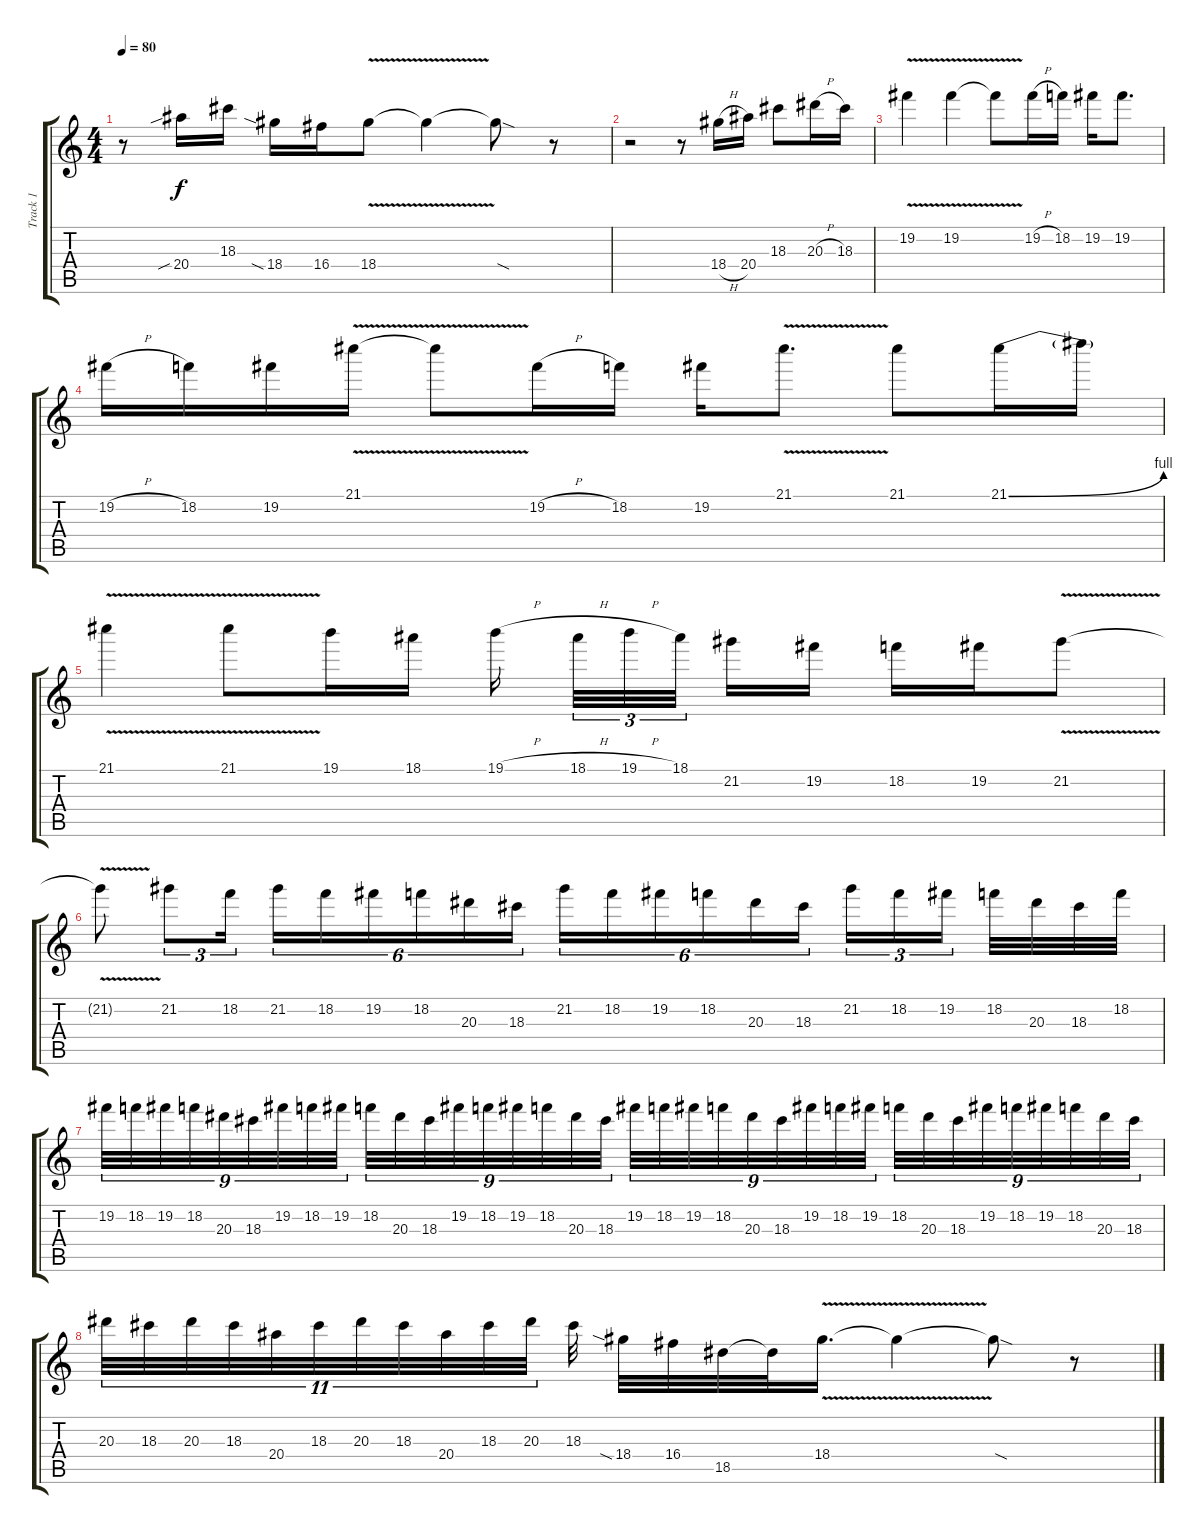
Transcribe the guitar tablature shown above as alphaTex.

\track ("Track 1" "Track 1") {instrument distortionguitar}
\staff {score tabs}
\tuning (E4 B3 G3 D3 A2 E2) {hide}
\ts (4 4)
\tempo 80
\clef g2
\ks c
r.8{dy f} 20.4{sib}.16 18.3.16 18.4{sia}.16 16.4.16 18.4{v}.8 18.4{t}.4 18.4{sod t}.8 r.8 |
r.2 r.8 18.4{h}.16 20.4.16 18.3.8 20.3{h}.16 18.3.16 |
19.2{v}.4 19.2{v}.4 19.2{t}.8 19.2{h}.16 18.2.16 19.2.16 19.2.8{d} |
19.2{h}.16 18.2.16 19.2.16 21.1{v}.16 21.1{t}.8 19.2{h}.16 18.2.16 19.2.16 21.1{v}.8{d} 21.1.8 21.1{be (bend 0 0 60 4)}.16 21.1{t}.16 |
21.1{v}.4 21.1{v}.8 19.1.16 18.1.16 19.1{h}.16{beam splitsecondary} 18.1{h}.32{tu (3 2)} 19.1{h}.32{tu (3 2)} 18.1.32{tu (3 2) beam splitsecondary} 21.2.16 19.2.16 18.2.16 19.2.16 21.2{v}.8 |
21.2{t}.8 21.2.8{tu (3 2)} 18.2.16{tu (3 2)} 21.2.16{tu (6 4)} 18.2.16{tu (6 4)} 19.2.16{tu (6 4)} 18.2.16{tu (6 4)} 20.3.16{tu (6 4)} 18.3.16{tu (6 4)} 21.2.16{tu (6 4)} 18.2.16{tu (6 4)} 19.2.16{tu (6 4)} 18.2.16{tu (6 4)} 20.3.16{tu (6 4)} 18.3.16{tu (6 4)} 21.2.16{tu (3 2)} 18.2.16{tu (3 2)} 19.2.16{tu (3 2) beam splitsecondary} 18.2.32 20.3.32 18.3.32 18.2.32 |
19.2.32{tu (9 8)} 18.2.32{tu (9 8)} 19.2.32{tu (9 8)} 18.2.32{tu (9 8)} 20.3.32{tu (9 8)} 18.3.32{tu (9 8)} 19.2.32{tu (9 8)} 18.2.32{tu (9 8)} 19.2.32{tu (9 8)} 18.2.32{tu (9 8)} 20.3.32{tu (9 8)} 18.3.32{tu (9 8)} 19.2.32{tu (9 8)} 18.2.32{tu (9 8)} 19.2.32{tu (9 8)} 18.2.32{tu (9 8)} 20.3.32{tu (9 8)} 18.3.32{tu (9 8)} 19.2.32{tu (9 8)} 18.2.32{tu (9 8)} 19.2.32{tu (9 8)} 18.2.32{tu (9 8)} 20.3.32{tu (9 8)} 18.3.32{tu (9 8)} 19.2.32{tu (9 8)} 18.2.32{tu (9 8)} 19.2.32{tu (9 8)} 18.2.32{tu (9 8)} 20.3.32{tu (9 8)} 18.3.32{tu (9 8)} 19.2.32{tu (9 8)} 18.2.32{tu (9 8)} 19.2.32{tu (9 8)} 18.2.32{tu (9 8)} 20.3.32{tu (9 8)} 18.3.32{tu (9 8)} |
20.3.32{tu (11 8)} 18.3.32{tu (11 8)} 20.3.32{tu (11 8)} 18.3.32{tu (11 8)} 20.4.32{tu (11 8)} 18.3.32{tu (11 8)} 20.3.32{tu (11 8)} 18.3.32{tu (11 8)} 20.4.32{tu (11 8)} 18.3.32{tu (11 8)} 20.3.32{tu (11 8)} 18.3.32 18.4{sia}.32 16.4.32 18.5.32 18.5{t}.32 18.4{v}.16{d} 18.4{t}.4 18.4{sod t}.8 r.8
